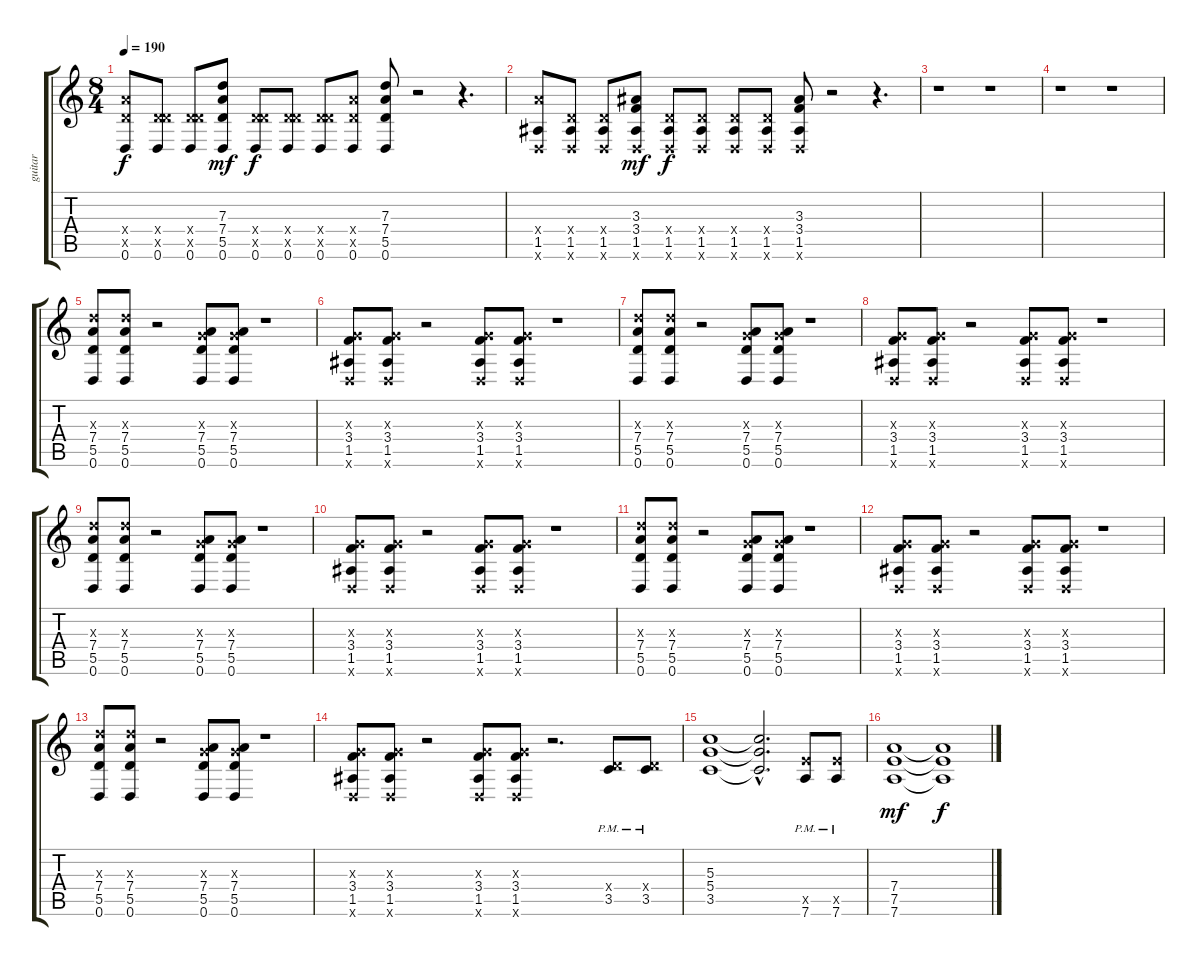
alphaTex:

\track ("guitar" "guitar") {instrument distortionguitar}
\staff {score tabs}
\tuning (E4 B3 G3 D3 A2 D2) {hide}
\ts (8 4)
\tempo 190
\clef g2
\ks c
(7.4{x} 5.5{x} 0.6).8{dy f} (0.4{x} 5.5{x} 0.6).8 (0.4{x} 5.5{x} 0.6).8 (7.3 7.4 5.5 0.6).8{dy mf} (0.4{x} 5.5{x} 0.6).8{dy f} (0.4{x} 5.5{x} 0.6).8 (0.4{x} 5.5{x} 0.6).8 (7.4{x} 5.5{x} 0.6).8 (7.3 7.4 5.5 0.6).8 r.2 r.4{d} |
(7.4{x} 1.5 0.6{x}).8 (0.4{x} 1.5 0.6{x}).8 (0.4{x} 1.5 0.6{x}).8 (3.3 3.4 1.5 0.6{x}).8{dy mf} (0.4{x} 1.5 0.6{x}).8{dy f} (0.4{x} 1.5 0.6{x}).8 (0.4{x} 1.5 0.6{x}).8 (0.4{x} 1.5 0.6{x}).8 (3.3 3.4 1.5 0.6{x}).8 r.2 r.4{d} |
r.1 r.1 |
r.1 r.1 |
(7.3{x} 7.4 5.5 0.6).8 (7.3{x} 7.4 5.5 0.6).8 r.2 (0.3{x} 7.4 5.5 0.6).8 (0.3{x} 7.4 5.5 0.6).8 r.1 |
(0.3{x} 3.4 1.5 0.6{x}).8 (0.3{x} 3.4 1.5 0.6{x}).8 r.2 (0.3{x} 3.4 1.5 0.6{x}).8 (0.3{x} 3.4 1.5 0.6{x}).8 r.1 |
(7.3{x} 7.4 5.5 0.6).8 (7.3{x} 7.4 5.5 0.6).8 r.2 (0.3{x} 7.4 5.5 0.6).8 (0.3{x} 7.4 5.5 0.6).8 r.1 |
(0.3{x} 3.4 1.5 0.6{x}).8 (0.3{x} 3.4 1.5 0.6{x}).8 r.2 (0.3{x} 3.4 1.5 0.6{x}).8 (0.3{x} 3.4 1.5 0.6{x}).8 r.1 |
(7.3{x} 7.4 5.5 0.6).8 (7.3{x} 7.4 5.5 0.6).8 r.2 (0.3{x} 7.4 5.5 0.6).8 (0.3{x} 7.4 5.5 0.6).8 r.1 |
(0.3{x} 3.4 1.5 0.6{x}).8 (0.3{x} 3.4 1.5 0.6{x}).8 r.2 (0.3{x} 3.4 1.5 0.6{x}).8 (0.3{x} 3.4 1.5 0.6{x}).8 r.1 |
(7.3{x} 7.4 5.5 0.6).8 (7.3{x} 7.4 5.5 0.6).8 r.2 (0.3{x} 7.4 5.5 0.6).8 (0.3{x} 7.4 5.5 0.6).8 r.1 |
(0.3{x} 3.4 1.5 0.6{x}).8 (0.3{x} 3.4 1.5 0.6{x}).8 r.2 (0.3{x} 3.4 1.5 0.6{x}).8 (0.3{x} 3.4 1.5 0.6{x}).8 r.1 |
(7.3{x} 7.4 5.5 0.6).8 (7.3{x} 7.4 5.5 0.6).8 r.2 (0.3{x} 7.4 5.5 0.6).8 (0.3{x} 7.4 5.5 0.6).8 r.1 |
(0.3{x} 3.4 1.5 0.6{x}).8 (0.3{x} 3.4 1.5 0.6{x}).8 r.2 (0.3{x} 3.4 1.5 0.6{x}).8 (0.3{x} 3.4 1.5 0.6{x}).8 r.2{d} (0.4{x} 3.5{pm}).8 (0.4{x} 3.5{pm}).8 |
(5.3 5.4 3.5).1 (5.3{hac t} 5.4{hac t} 3.5{hac t}).2{d} (7.5{x} 7.6{pm}).8 (7.5{x} 7.6{pm}).8 |
(7.4 7.5 7.6).1{dy mf} (7.4{t} 7.5{t} 7.6{t}).1{dy f}
